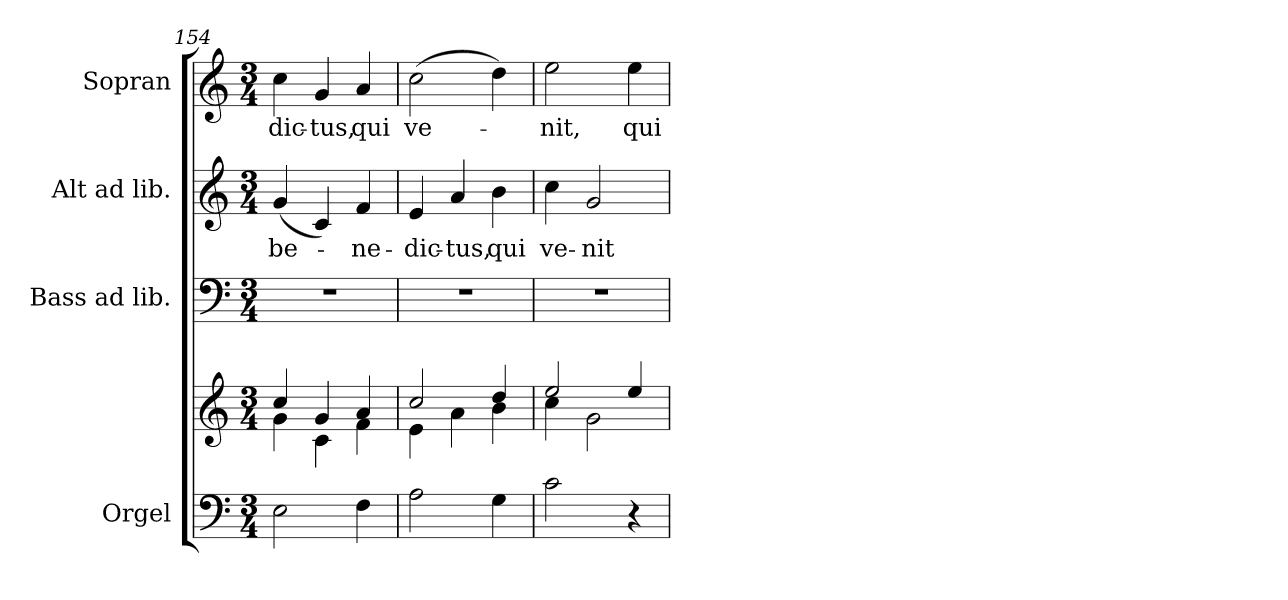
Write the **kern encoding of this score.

**kern	**kern	**kern	**kern	**text	**kern	**text
*part4	*part4	*part3	*part2	*part2	*part1	*part1
*staff5	*staff4	*staff3	*staff2	*staff2	*staff1	*staff1
*I"Orgel	*	*I"Bass ad lib.	*I"Alt ad lib.	*	*I"Sopran	*
*I'Org.	*	*I'B.	*I'A.	*	*I'S.	*
*clefF4	*clefG2	*clefF4	*clefG2	*	*clefG2	*
*k[]	*k[]	*k[]	*k[]	*	*k[]	*
*C:	*C:	*C:	*C:	*	*C:	*
*M3/4	*M3/4	*M3/4	*M3/4	*	*M3/4	*
=154	=154	=154	=154	=154	=154	=154
*	*^	*	*	*	*	*
!	!	!	!	!	!LO:LY:b	!	!LO:LY:b
2E\	4cc/	4g\	2.r	(<4g/	be-	4cc\	-dic-
!	!	!	!	!	!	!	!LO:LY:b
.	4g/	4c\	.	4c/)	.	4g/	-tus,
!	!	!	!	!	!LO:LY:b	!	!LO:LY:b
4F\	4a/	4f\	.	4f/	-ne-	4a/	qui
!!LO:LB:g=z
=155	=155	=155	=155	=155	=155	=155	=155
!	!	!	!	!	!LO:LY:b	!	!LO:LY:b
2A\	2cc/	4e\	2.r	4e/	-dic-	(>2cc\	ve-
!	!	!	!	!	!LO:LY:b	!	!
.	.	4a\	.	4a/	-tus,	.	.
!	!	!	!	!	!LO:LY:b	!	!
4G\	4dd/	4b\	.	4b\	qui	4dd\)	.
=156	=156	=156	=156	=156	=156	=156	=156
!	!	!	!	!	!LO:LY:b	!	!LO:LY:b
2c\	2ee/	4cc\	2.r	4cc\	ve-	2ee\	-nit,
!	!	!	!	!	!LO:LY:b	!	!
.	.	2g\	.	2g/	-nit	.	.
!	!	!	!	!	!	!	!LO:LY:b
4r	4ee/	.	.	.	.	4ee\	qui
*	*v	*v	*	*	*	*	*
=	=	=	=	=	=	=
*-	*-	*-	*-	*-	*-	*-
